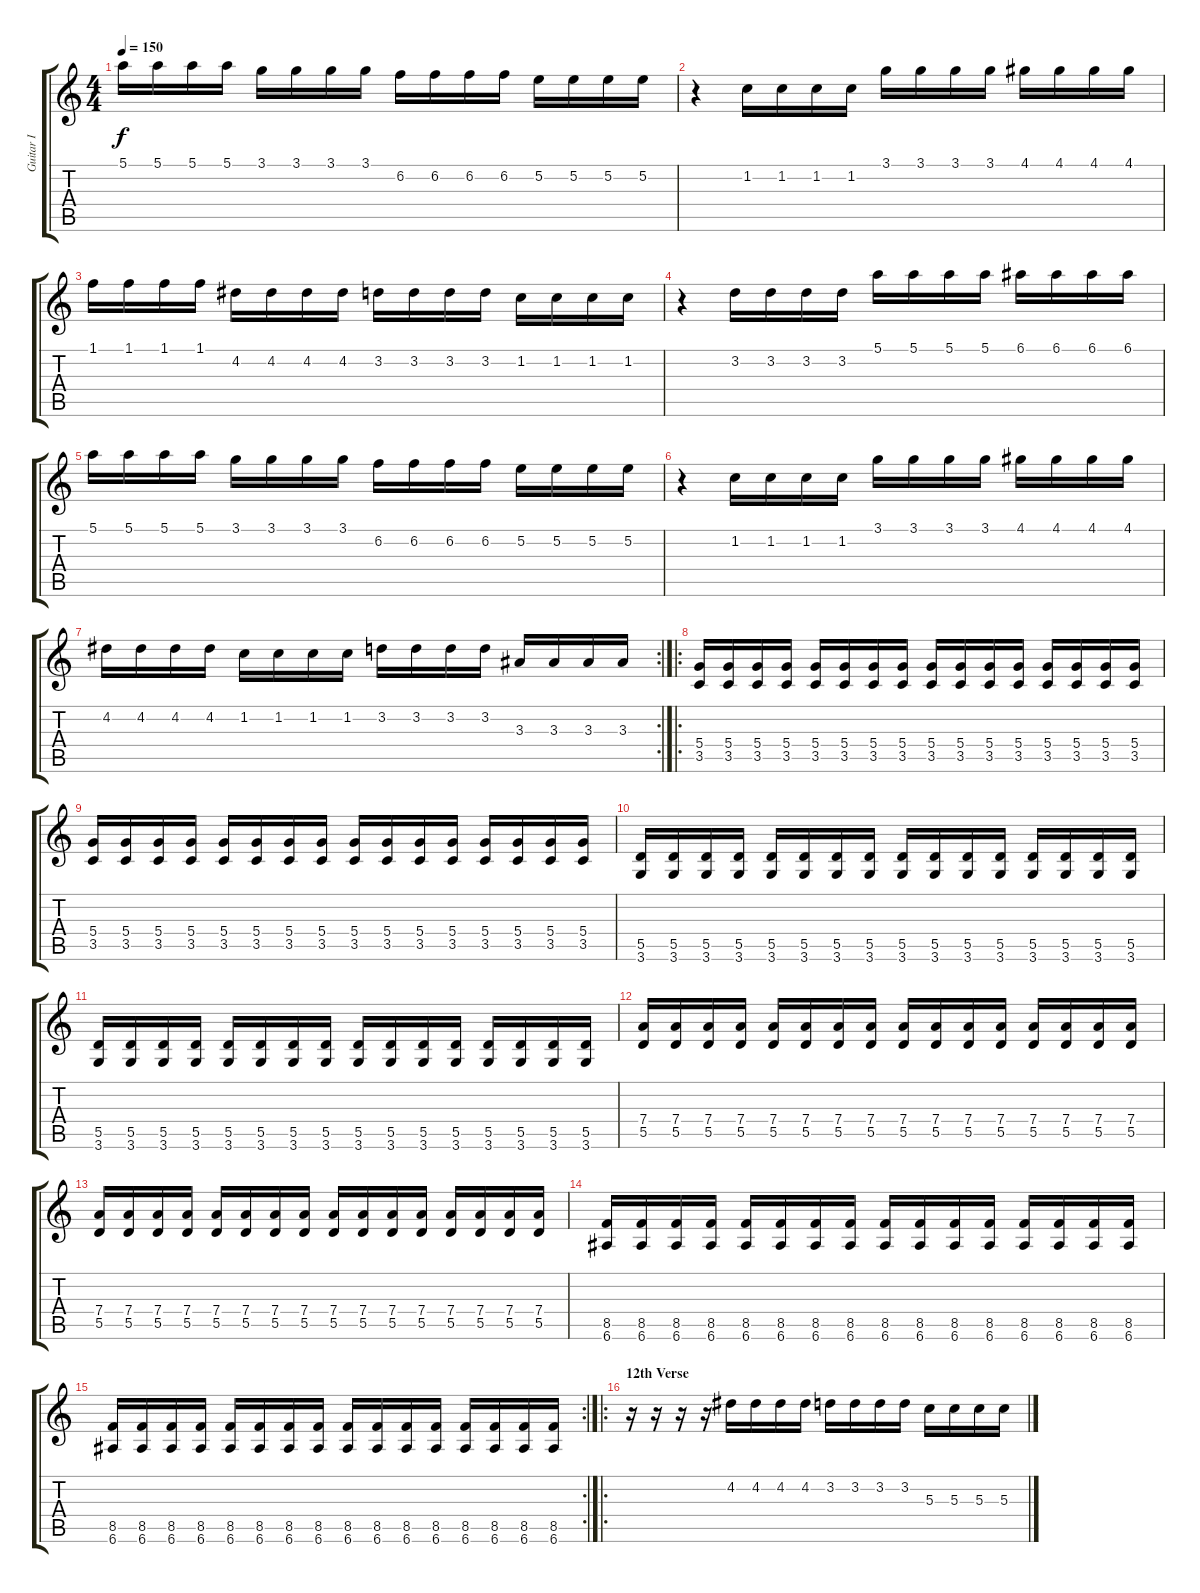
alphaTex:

\track ("Guitar I" "Guitar I") {instrument distortionguitar}
\staff {score tabs}
\tuning (E4 B3 G3 D3 A2 E2) {hide}
\ts (4 4)
\tempo 150
\clef g2
\ks c
5.1.16{dy f} 5.1.16 5.1.16 5.1.16 3.1.16 3.1.16 3.1.16 3.1.16 6.2.16 6.2.16 6.2.16 6.2.16 5.2.16 5.2.16 5.2.16 5.2.16 |
r.4 1.2.16 1.2.16 1.2.16 1.2.16 3.1.16 3.1.16 3.1.16 3.1.16 4.1.16 4.1.16 4.1.16 4.1.16 |
1.1.16 1.1.16 1.1.16 1.1.16 4.2.16 4.2.16 4.2.16 4.2.16 3.2.16 3.2.16 3.2.16 3.2.16 1.2.16 1.2.16 1.2.16 1.2.16 |
r.4 3.2.16 3.2.16 3.2.16 3.2.16 5.1.16 5.1.16 5.1.16 5.1.16 6.1.16 6.1.16 6.1.16 6.1.16 |
5.1.16 5.1.16 5.1.16 5.1.16 3.1.16 3.1.16 3.1.16 3.1.16 6.2.16 6.2.16 6.2.16 6.2.16 5.2.16 5.2.16 5.2.16 5.2.16 |
r.4 1.2.16 1.2.16 1.2.16 1.2.16 3.1.16 3.1.16 3.1.16 3.1.16 4.1.16 4.1.16 4.1.16 4.1.16 |
\rc 2
4.2.16 4.2.16 4.2.16 4.2.16 1.2.16 1.2.16 1.2.16 1.2.16 3.2.16 3.2.16 3.2.16 3.2.16 3.3.16 3.3.16 3.3.16 3.3.16 |
\ro
(5.4 3.5).16{volume 10} (5.4 3.5).16 (5.4 3.5).16 (5.4 3.5).16 (5.4 3.5).16 (5.4 3.5).16 (5.4 3.5).16 (5.4 3.5).16 (5.4 3.5).16 (5.4 3.5).16 (5.4 3.5).16 (5.4 3.5).16 (5.4 3.5).16 (5.4 3.5).16 (5.4 3.5).16 (5.4 3.5).16 |
(5.4 3.5).16 (5.4 3.5).16 (5.4 3.5).16 (5.4 3.5).16 (5.4 3.5).16 (5.4 3.5).16 (5.4 3.5).16 (5.4 3.5).16 (5.4 3.5).16 (5.4 3.5).16 (5.4 3.5).16 (5.4 3.5).16 (5.4 3.5).16 (5.4 3.5).16 (5.4 3.5).16 (5.4 3.5).16 |
(5.5 3.6).16 (5.5 3.6).16 (5.5 3.6).16 (5.5 3.6).16 (5.5 3.6).16 (5.5 3.6).16 (5.5 3.6).16 (5.5 3.6).16 (5.5 3.6).16 (5.5 3.6).16 (5.5 3.6).16 (5.5 3.6).16 (5.5 3.6).16 (5.5 3.6).16 (5.5 3.6).16 (5.5 3.6).16 |
(5.5 3.6).16 (5.5 3.6).16 (5.5 3.6).16 (5.5 3.6).16 (5.5 3.6).16 (5.5 3.6).16 (5.5 3.6).16 (5.5 3.6).16 (5.5 3.6).16 (5.5 3.6).16 (5.5 3.6).16 (5.5 3.6).16 (5.5 3.6).16 (5.5 3.6).16 (5.5 3.6).16 (5.5 3.6).16 |
(7.4 5.5).16 (7.4 5.5).16 (7.4 5.5).16 (7.4 5.5).16 (7.4 5.5).16 (7.4 5.5).16 (7.4 5.5).16 (7.4 5.5).16 (7.4 5.5).16 (7.4 5.5).16 (7.4 5.5).16 (7.4 5.5).16 (7.4 5.5).16 (7.4 5.5).16 (7.4 5.5).16 (7.4 5.5).16 |
(7.4 5.5).16 (7.4 5.5).16 (7.4 5.5).16 (7.4 5.5).16 (7.4 5.5).16 (7.4 5.5).16 (7.4 5.5).16 (7.4 5.5).16 (7.4 5.5).16 (7.4 5.5).16 (7.4 5.5).16 (7.4 5.5).16 (7.4 5.5).16 (7.4 5.5).16 (7.4 5.5).16 (7.4 5.5).16 |
(8.5 6.6).16 (8.5 6.6).16 (8.5 6.6).16 (8.5 6.6).16 (8.5 6.6).16 (8.5 6.6).16 (8.5 6.6).16 (8.5 6.6).16 (8.5 6.6).16 (8.5 6.6).16 (8.5 6.6).16 (8.5 6.6).16 (8.5 6.6).16 (8.5 6.6).16 (8.5 6.6).16 (8.5 6.6).16 |
\rc 2
(8.5 6.6).16 (8.5 6.6).16 (8.5 6.6).16 (8.5 6.6).16 (8.5 6.6).16 (8.5 6.6).16 (8.5 6.6).16 (8.5 6.6).16 (8.5 6.6).16 (8.5 6.6).16 (8.5 6.6).16 (8.5 6.6).16 (8.5 6.6).16 (8.5 6.6).16 (8.5 6.6).16 (8.5 6.6).16 |
\ro
\section ("" "12th Verse")
r.16{volume 12} r.16 r.16 r.16 4.2.16 4.2.16 4.2.16 4.2.16 3.2.16 3.2.16 3.2.16 3.2.16 5.3.16 5.3.16 5.3.16 5.3.16
